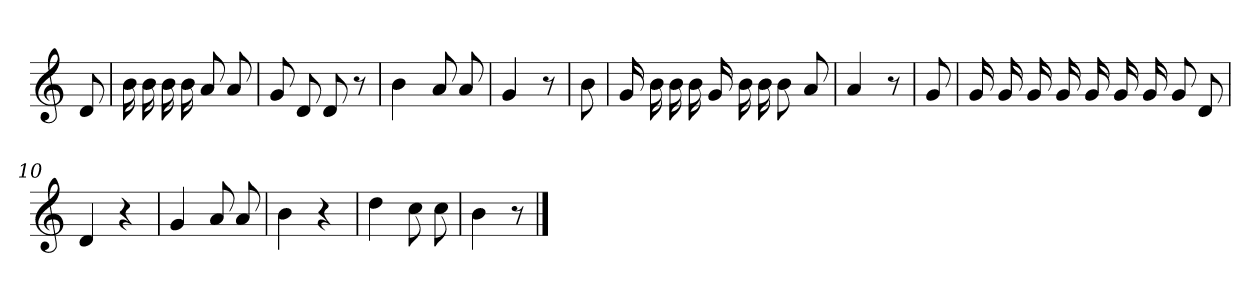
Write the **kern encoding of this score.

**kern
*part1
*staff1
*clefG2
*k[]
=
8d
=1
16b
16b
16b
16b
8a
8a
=2
8g
8d
8d
8r
=3
4b
8a
8a
=4
4g
8r
=5
8b
=6
16g
16b
16b
16b
16g
16b
16b
8b
8a
=7
4a
8r
=8
8g
=9
16g
16g
16g
16g
16g
16g
16g
8g
8d
=10
4d
4r
=11
4g
8a
8a
=12
4b
4r
=13
4dd
8cc
8cc
=14
4b
8r
==
*-
